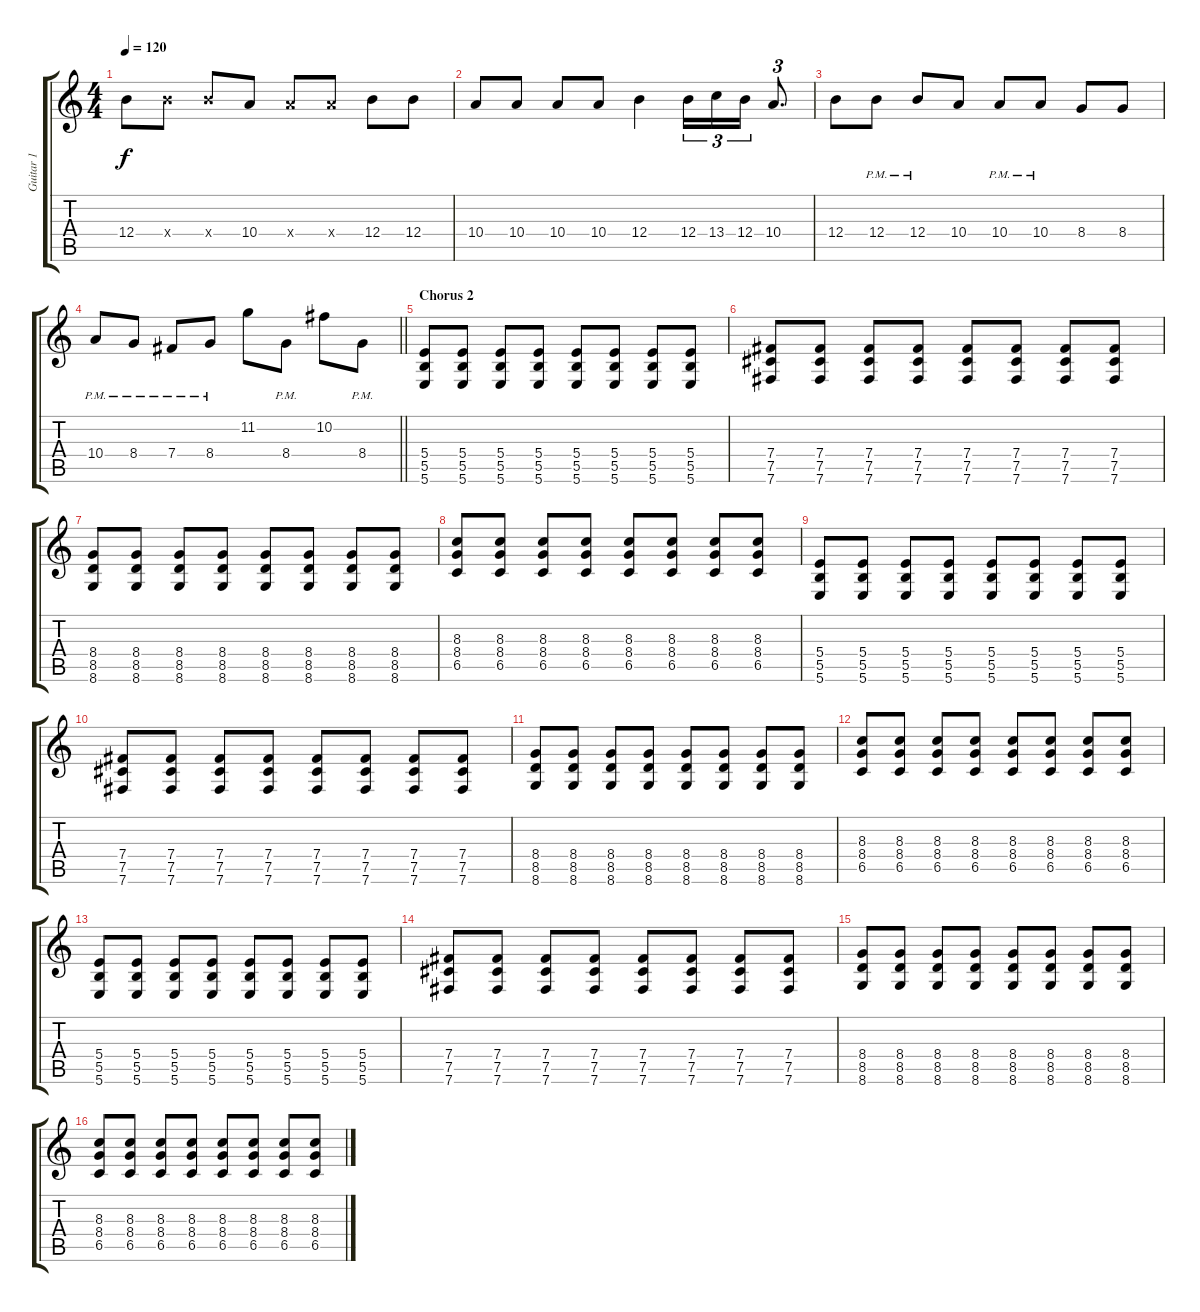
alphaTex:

\track ("Guitar 1" "Guitar 1") {instrument overdrivenguitar}
\staff {score tabs}
\tuning (Db4 Ab3 E3 B2 Gb2 B1) {hide}
\ts (4 4)
\tempo 120
\clef g2
\ks c
12.4.8{dy f} 12.4{x}.8 12.4{x}.8 10.4.8 10.4{x}.8 10.4{x}.8 12.4.8 12.4.8 |
10.4.8 10.4.8 10.4.8 10.4.8 12.4.4 12.4.16{tu (3 2)} 13.4.16{tu (3 2)} 12.4.16{tu (3 2)} 10.4.8{d tu (3 2)} |
12.4.8 12.4{pm}.8 12.4{pm}.8 10.4.8 10.4{pm}.8 10.4{pm}.8 8.4.8 8.4.8 |
\barLineRight lightlight
10.4{pm}.8 8.4{pm}.8 7.4{pm}.8 8.4{pm}.8 11.2.8 8.4{pm}.8 10.2.8 8.4{pm}.8 |
\section ("" "Chorus 2")
(5.4 5.5 5.6).8 (5.4 5.5 5.6).8 (5.4 5.5 5.6).8 (5.4 5.5 5.6).8 (5.4 5.5 5.6).8 (5.4 5.5 5.6).8 (5.4 5.5 5.6).8 (5.4 5.5 5.6).8 |
(7.4 7.5 7.6).8 (7.4 7.5 7.6).8 (7.4 7.5 7.6).8 (7.4 7.5 7.6).8 (7.4 7.5 7.6).8 (7.4 7.5 7.6).8 (7.4 7.5 7.6).8 (7.4 7.5 7.6).8 |
(8.4 8.5 8.6).8 (8.4 8.5 8.6).8 (8.4 8.5 8.6).8 (8.4 8.5 8.6).8 (8.4 8.5 8.6).8 (8.4 8.5 8.6).8 (8.4 8.5 8.6).8 (8.4 8.5 8.6).8 |
(8.3 8.4 6.5).8 (8.3 8.4 6.5).8 (8.3 8.4 6.5).8 (8.3 8.4 6.5).8 (8.3 8.4 6.5).8 (8.3 8.4 6.5).8 (8.3 8.4 6.5).8 (8.3 8.4 6.5).8 |
(5.4 5.5 5.6).8 (5.4 5.5 5.6).8 (5.4 5.5 5.6).8 (5.4 5.5 5.6).8 (5.4 5.5 5.6).8 (5.4 5.5 5.6).8 (5.4 5.5 5.6).8 (5.4 5.5 5.6).8 |
(7.4 7.5 7.6).8 (7.4 7.5 7.6).8 (7.4 7.5 7.6).8 (7.4 7.5 7.6).8 (7.4 7.5 7.6).8 (7.4 7.5 7.6).8 (7.4 7.5 7.6).8 (7.4 7.5 7.6).8 |
(8.4 8.5 8.6).8 (8.4 8.5 8.6).8 (8.4 8.5 8.6).8 (8.4 8.5 8.6).8 (8.4 8.5 8.6).8 (8.4 8.5 8.6).8 (8.4 8.5 8.6).8 (8.4 8.5 8.6).8 |
(8.3 8.4 6.5).8 (8.3 8.4 6.5).8 (8.3 8.4 6.5).8 (8.3 8.4 6.5).8 (8.3 8.4 6.5).8 (8.3 8.4 6.5).8 (8.3 8.4 6.5).8 (8.3 8.4 6.5).8 |
(5.4 5.5 5.6).8 (5.4 5.5 5.6).8 (5.4 5.5 5.6).8 (5.4 5.5 5.6).8 (5.4 5.5 5.6).8 (5.4 5.5 5.6).8 (5.4 5.5 5.6).8 (5.4 5.5 5.6).8 |
(7.4 7.5 7.6).8 (7.4 7.5 7.6).8 (7.4 7.5 7.6).8 (7.4 7.5 7.6).8 (7.4 7.5 7.6).8 (7.4 7.5 7.6).8 (7.4 7.5 7.6).8 (7.4 7.5 7.6).8 |
(8.4 8.5 8.6).8 (8.4 8.5 8.6).8 (8.4 8.5 8.6).8 (8.4 8.5 8.6).8 (8.4 8.5 8.6).8 (8.4 8.5 8.6).8 (8.4 8.5 8.6).8 (8.4 8.5 8.6).8 |
(8.3 8.4 6.5).8 (8.3 8.4 6.5).8 (8.3 8.4 6.5).8 (8.3 8.4 6.5).8 (8.3 8.4 6.5).8 (8.3 8.4 6.5).8 (8.3 8.4 6.5).8 (8.3 8.4 6.5).8
